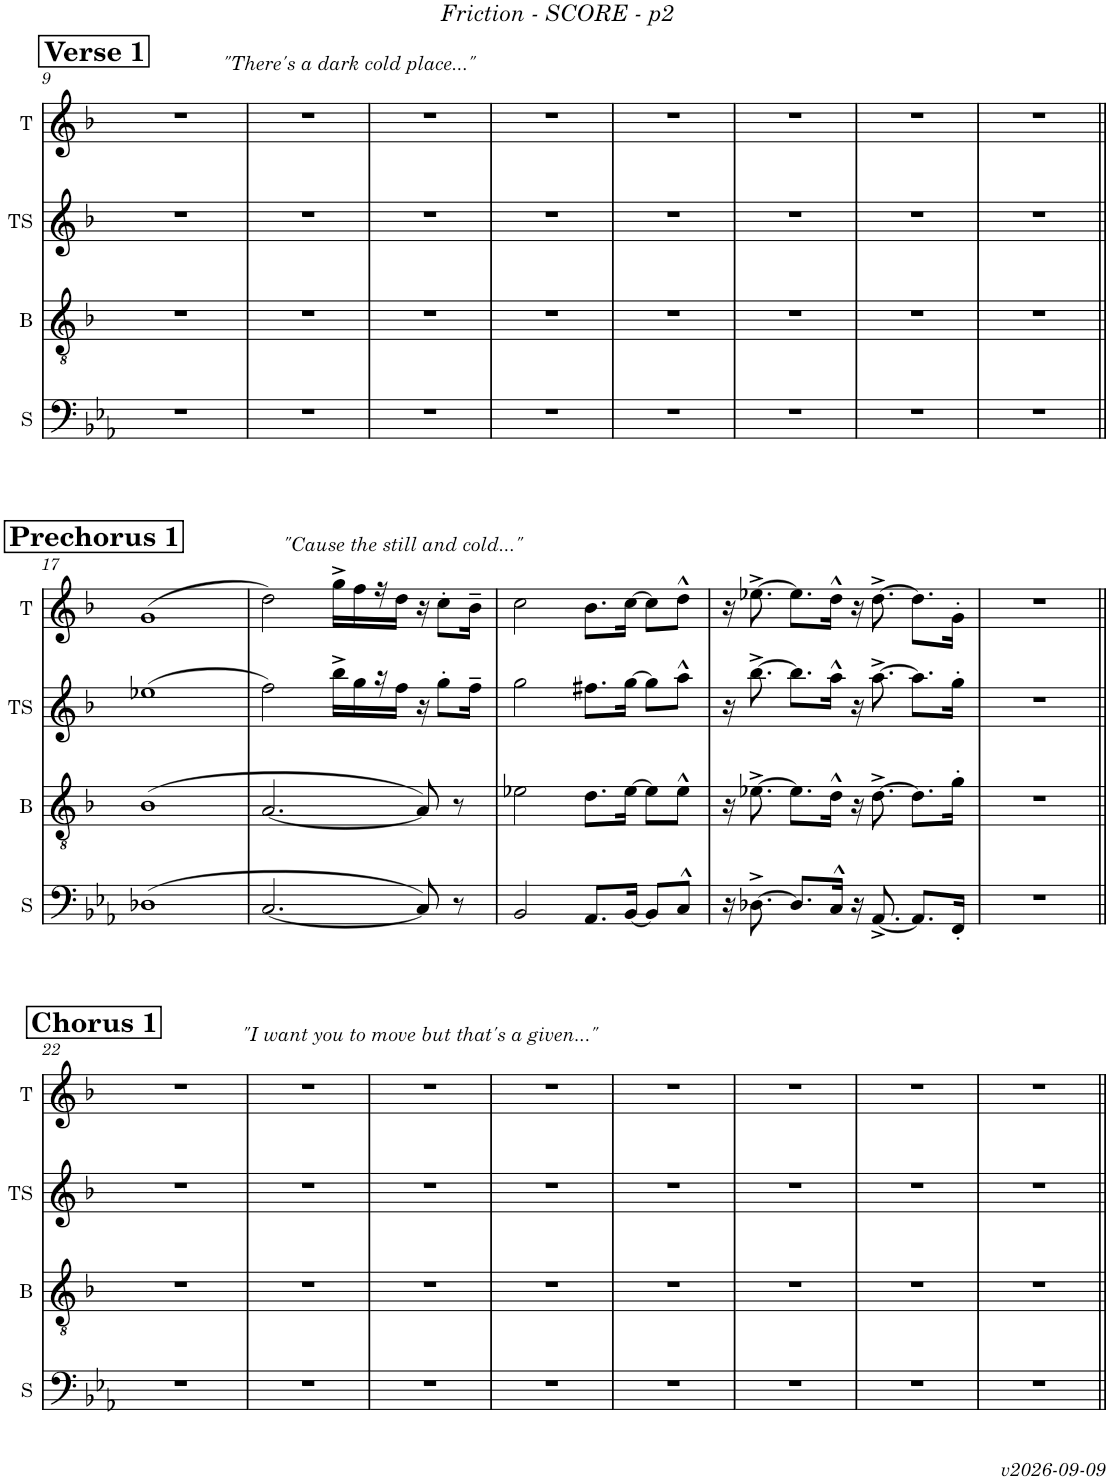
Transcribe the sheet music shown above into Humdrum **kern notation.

**kern	**kern	**kern	**kern
*part4	*part3	*part2	*part1
*staff4	*staff3	*staff2	*staff1
*I"Sousa	*I"Trombone	*I"Tenor Sax	*I"Trumpet
*I'S	*	*I'TS	*I'T
!!LO:PB:g=z
*clefF4	*clefGv2	*clefG2	*clefG2
*	*Trd1c2	*Trd8c14	*Trd1c2
*k[b-e-a-]	*k[b-]	*k[b-]	*k[b-]
*M4/4	*M4/4	*M4/4	*M4/4
!!LO:REH:place=s1:a:B:fs=14:t=Verse 1
=9	=9	=9	=9
!	!	!	!LO:TX:a:i:t="There's a dark cold place..."
1r	1r	1r	1r
=10	=10	=10	=10
1r	1r	1r	1r
=11	=11	=11	=11
1r	1r	1r	1r
=12	=12	=12	=12
1r	1r	1r	1r
=13	=13	=13	=13
1r	1r	1r	1r
=14	=14	=14	=14
1r	1r	1r	1r
=15	=15	=15	=15
1r	1r	1r	1r
=16	=16	=16	=16
1r	1r	1r	1r
!!LO:LB:g=z
!!LO:REH:place=s1:a:B:fs=14:t=Prechorus 1
=17||	=17||	=17||	=17||
!	!	!	!LO:TX:a:i:t="Cause the still and cold..."
(1D-X	(1B-	(1ee-X	(1g
=18	=18	=18	=18
[2.C/	[2.A/	2ff\)	2dd\)
.	.	16bb-^\LL	16gg^\LL
.	.	16gg\	16ff\
.	.	16r	16r
.	.	16ff\JJ	16dd\JJ
8C/])	8A/])	16r	16r
.	.	8gg'\L	8cc'\L
8r	8r	.	.
.	.	16ff~\Jk	16b-~\Jk
=19	=19	=19	=19
2BB-/	2e-X\	2gg\	2cc\
8.AA-/L	8.d\L	8.ff#X\L	8.b-\L
[16BB-/Jk	[16e-\Jk	[16gg\Jk	[16cc\Jk
8BB-/L]	8e-\L]	8gg\L]	8cc\L]
8C^^/J	8e-^^\J	8aa^^\J	8dd^^\J
=20	=20	=20	=20
16r	16r	16r	16r
[8.D-X^\	[8.e-X^\	[8.bb-^\	[8.ee-X^\
8.D-/L]	8.e-\L]	8.bb-\L]	8.ee-\L]
16C^^/Jk	16d^^\Jk	16aa^^\Jk	16dd^^\Jk
16r	16r	16r	16r
[8.AA-^/	[8.d^\	[8.aa^\	[8.dd^\
8.AA-/L]	8.d\L]	8.aa\L]	8.dd\L]
16FF'/Jk	16g'\Jk	16gg'\Jk	16g'\Jk
=21	=21	=21	=21
1r	1r	1r	1r
!!LO:LB:g=z
!!LO:REH:place=s1:a:B:fs=14:t=Chorus 1
=22||	=22||	=22||	=22||
!	!	!	!LO:TX:a:i:t="I want you to move but that's a given..."
1r	1r	1r	1r
=23	=23	=23	=23
1r	1r	1r	1r
=24	=24	=24	=24
1r	1r	1r	1r
=25	=25	=25	=25
1r	1r	1r	1r
=26	=26	=26	=26
1r	1r	1r	1r
=27	=27	=27	=27
1r	1r	1r	1r
=28	=28	=28	=28
1r	1r	1r	1r
=29	=29	=29	=29
1r	1r	1r	1r
=||	=||	=||	=||
*-	*-	*-	*-
